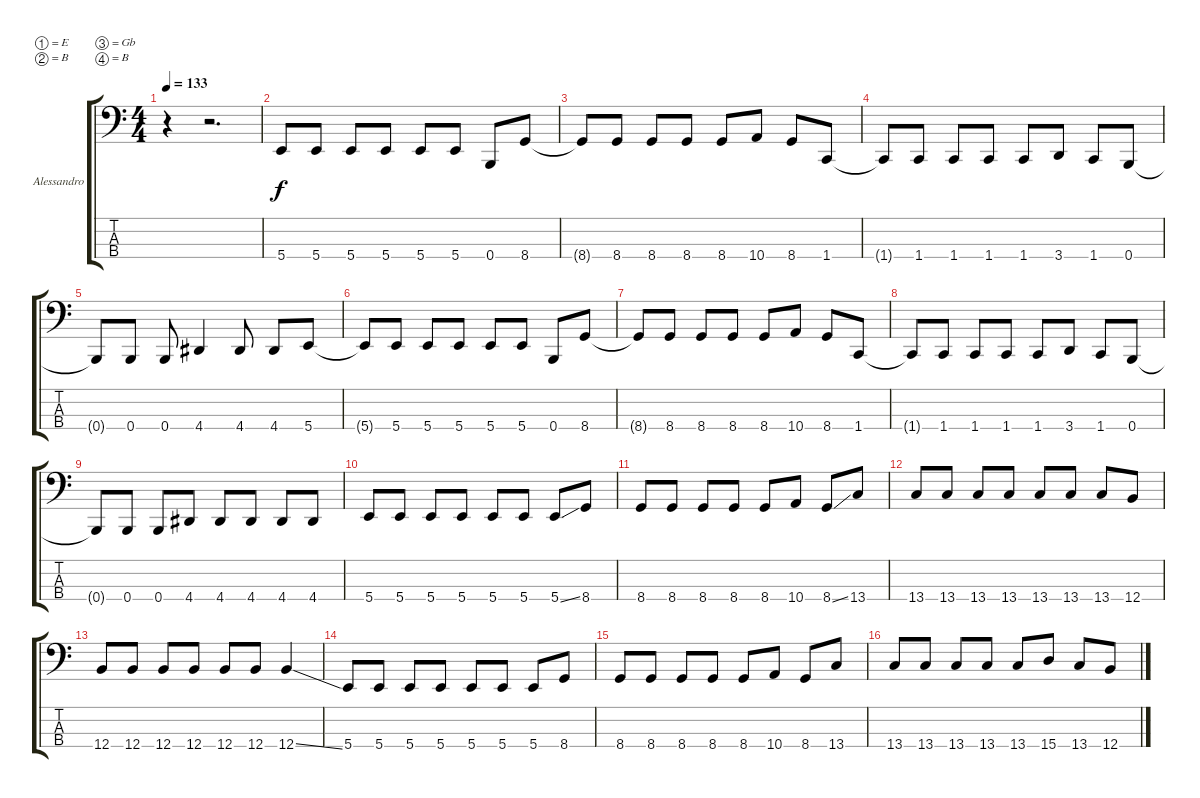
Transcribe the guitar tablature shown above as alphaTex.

\bracketExtendMode groupsimilarinstruments
\firstSystemTrackNameOrientation horizontal
\otherSystemsTrackNameOrientation horizontal
\track ("Alessandro Venturella" "Alessandro") {instrument electricbassfinger}
\staff {score tabs}
\tuning (E2 B1 Gb1 B0)
\ts (4 4)
\tempo 133
\clef f4
\ks c
r.4{dy f} r.2{d} |
5.4.8 5.4.8 5.4.8 5.4.8 5.4.8 5.4.8 0.4.8 8.4.8 |
8.4{t}.8 8.4.8 8.4.8 8.4.8 8.4.8 10.4.8 8.4.8 1.4.8 |
1.4{t}.8 1.4.8 1.4.8 1.4.8 1.4.8 3.4.8 1.4.8 0.4.8 |
0.4{t}.8 0.4.8 0.4.8 4.4.4 4.4.8 4.4.8 5.4.8 |
5.4{t}.8 5.4.8 5.4.8 5.4.8 5.4.8 5.4.8 0.4.8 8.4.8 |
8.4{t}.8 8.4.8 8.4.8 8.4.8 8.4.8 10.4.8 8.4.8 1.4.8 |
1.4{t}.8 1.4.8 1.4.8 1.4.8 1.4.8 3.4.8 1.4.8 0.4.8 |
0.4{t}.8 0.4.8 0.4.8 4.4.8 4.4.8 4.4.8 4.4.8 4.4.8 |
5.4.8 5.4.8 5.4.8 5.4.8 5.4.8 5.4.8 5.4{ss}.8 8.4.8 |
8.4.8 8.4.8 8.4.8 8.4.8 8.4.8 10.4.8 8.4{ss}.8 13.4.8 |
13.4.8 13.4.8 13.4.8 13.4.8 13.4.8 13.4.8 13.4.8 12.4.8 |
12.4.8 12.4.8 12.4.8 12.4.8 12.4.8 12.4.8 12.4{ss}.4 |
5.4.8 5.4.8 5.4.8 5.4.8 5.4.8 5.4.8 5.4.8 8.4.8 |
8.4.8 8.4.8 8.4.8 8.4.8 8.4.8 10.4.8 8.4.8 13.4.8 |
13.4.8 13.4.8 13.4.8 13.4.8 13.4.8 15.4.8 13.4.8 12.4.8
